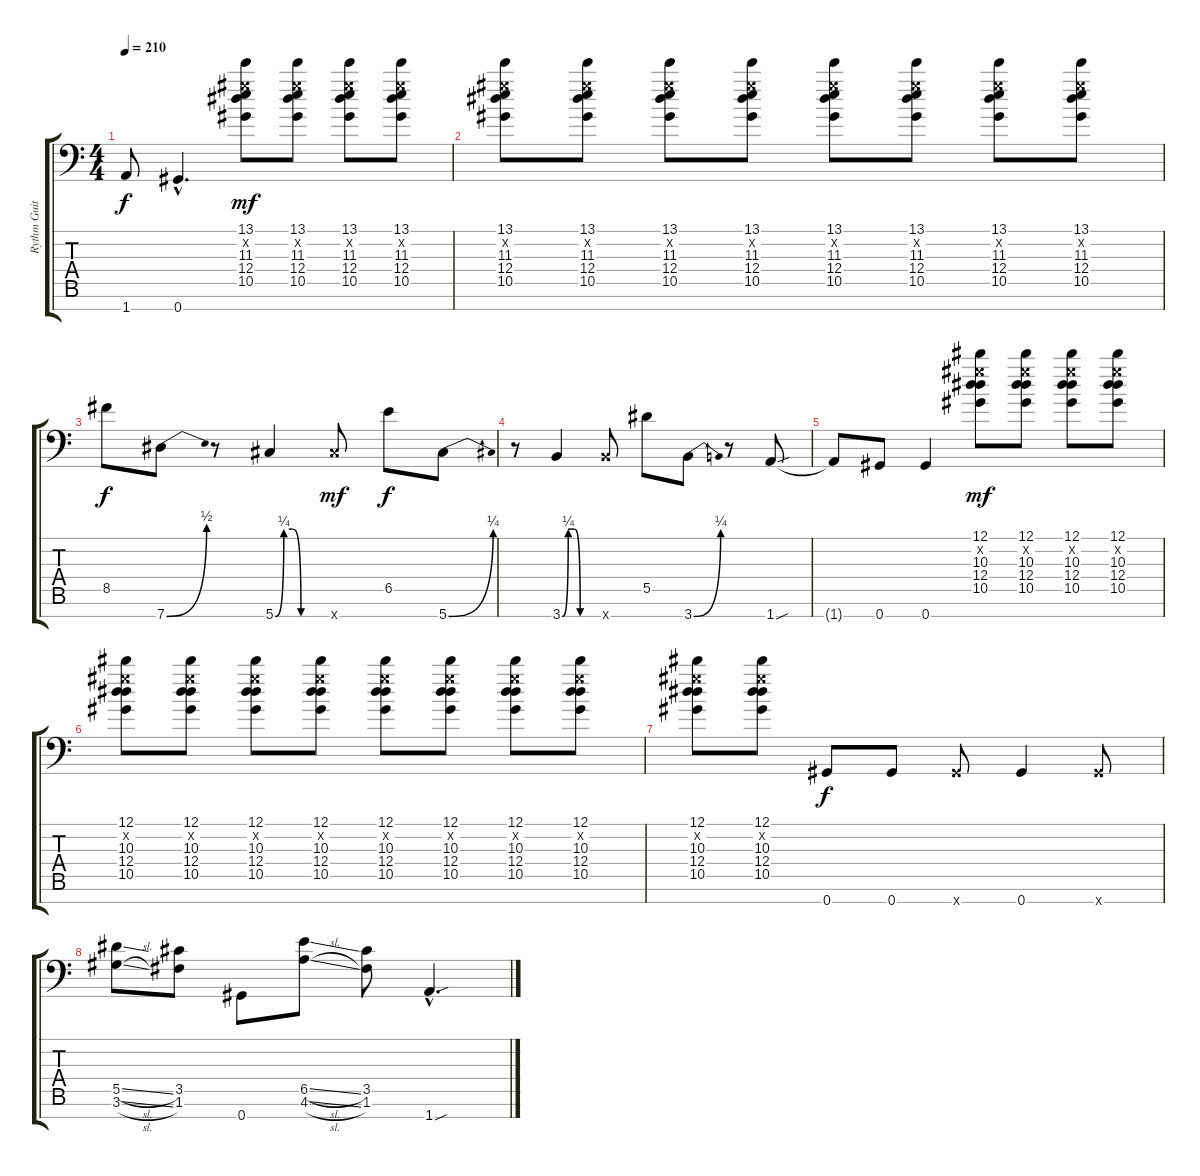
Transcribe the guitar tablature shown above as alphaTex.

\track ("Rythm Guitar #1" "Rythm Guit") {instrument distortionguitar}
\staff {score tabs}
\tuning (Eb4 Bb3 F3 Eb3 Bb2 F2 Ab1) {hide}
\ts (4 4)
\tempo 210
\clef f4
\ks c
1.7{t}.8{dy f} 0.7{hac}.4{d} (13.1 10.2{x} 11.3 12.4 10.5).8{dy mf} (13.1 10.2{x} 11.3 12.4 10.5).8 (13.1 10.2{x} 11.3 12.4 10.5).8 (13.1 10.2{x} 11.3 12.4 10.5).8 |
(13.1 10.2{x} 11.3 12.4 10.5).8 (13.1 10.2{x} 11.3 12.4 10.5).8 (13.1 10.2{x} 11.3 12.4 10.5).8 (13.1 10.2{x} 11.3 12.4 10.5).8 (13.1 10.2{x} 11.3 12.4 10.5).8 (13.1 10.2{x} 11.3 12.4 10.5).8 (13.1 10.2{x} 11.3 12.4 10.5).8 (13.1 10.2{x} 11.3 12.4 10.5).8 |
8.5.8{dy f} 7.7{be (bend 0 0 60 2)}.8 r.8 5.7{be (custom 0 0 10 1 20 1 30 0 60 0)}.4 5.7{x}.8{dy mf} 6.5.8{dy f} 5.7{be (bend 0 0 60 1)}.8 |
r.8 3.7{be (custom 0 0 10 1 20 1 30 0 60 0)}.4 3.7{x}.8 5.5.8 3.7{be (bend 0 0 60 1)}.8 r.8 1.7{sou}.8 |
1.7{t}.8 0.7.8 0.7.4 (12.1 10.2{x} 10.3 12.4 10.5).8{dy mf} (12.1 10.2{x} 10.3 12.4 10.5).8 (12.1 10.2{x} 10.3 12.4 10.5).8 (12.1 10.2{x} 10.3 12.4 10.5).8 |
(12.1 10.2{x} 10.3 12.4 10.5).8 (12.1 10.2{x} 10.3 12.4 10.5).8 (12.1 10.2{x} 10.3 12.4 10.5).8 (12.1 10.2{x} 10.3 12.4 10.5).8 (12.1 10.2{x} 10.3 12.4 10.5).8 (12.1 10.2{x} 10.3 12.4 10.5).8 (12.1 10.2{x} 10.3 12.4 10.5).8 (12.1 10.2{x} 10.3 12.4 10.5).8 |
(12.1 10.2{x} 10.3 12.4 10.5).8 (12.1 10.2{x} 10.3 12.4 10.5).8 0.7.8{dy f} 0.7.8 0.7{x}.8 0.7.4 0.7{x}.8 |
(5.5{sl} 3.6{sl}).8 (3.5 1.6).8 0.7.8 (6.5{sl} 4.6{sl}).8 (3.5 1.6).8 1.7{sou hac}.4{d}
